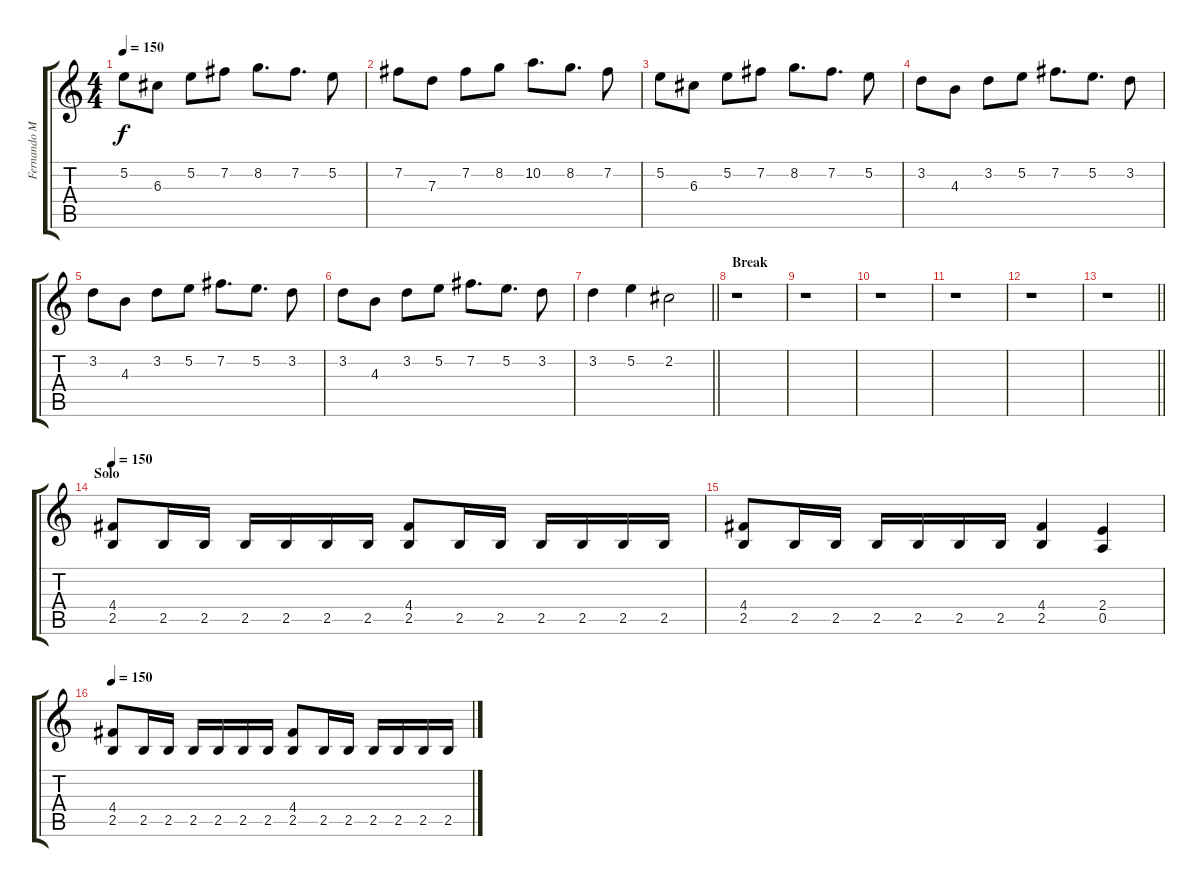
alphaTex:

\track ("Fernando Mon" "Fernando M") {instrument distortionguitar}
\staff {score tabs}
\tuning (E4 B3 G3 D3 A2 E2) {hide}
\ts (4 4)
\tempo 150
\clef g2
\ks c
5.2.8{dy f} 6.3.8 5.2.8 7.2.8 8.2.8{d} 7.2.8{d} 5.2.8 |
7.2.8 7.3.8 7.2.8 8.2.8 10.2.8{d} 8.2.8{d} 7.2.8 |
5.2.8 6.3.8 5.2.8 7.2.8 8.2.8{d} 7.2.8{d} 5.2.8 |
3.2.8 4.3.8 3.2.8 5.2.8 7.2.8{d} 5.2.8{d} 3.2.8 |
3.2.8 4.3.8 3.2.8 5.2.8 7.2.8{d} 5.2.8{d} 3.2.8 |
3.2.8 4.3.8 3.2.8 5.2.8 7.2.8{d} 5.2.8{d} 3.2.8 |
\barLineRight lightlight
3.2.4 5.2.4 2.2.2 |
\section ("" "Break")
r.1 |
r.1 |
r.1 |
r.1 |
r.1 |
\barLineRight lightlight
r.1 |
\section ("" "Solo")
\tempo 150
(4.4 2.5).8 2.5.16 2.5.16 2.5.16 2.5.16 2.5.16 2.5.16 (4.4 2.5).8 2.5.16 2.5.16 2.5.16 2.5.16 2.5.16 2.5.16 |
(4.4 2.5).8 2.5.16 2.5.16 2.5.16 2.5.16 2.5.16 2.5.16 (4.4 2.5).4 (2.4 0.5).4 |
\tempo 150
(4.4 2.5).8 2.5.16 2.5.16 2.5.16 2.5.16 2.5.16 2.5.16 (4.4 2.5).8 2.5.16 2.5.16 2.5.16 2.5.16 2.5.16 2.5.16
